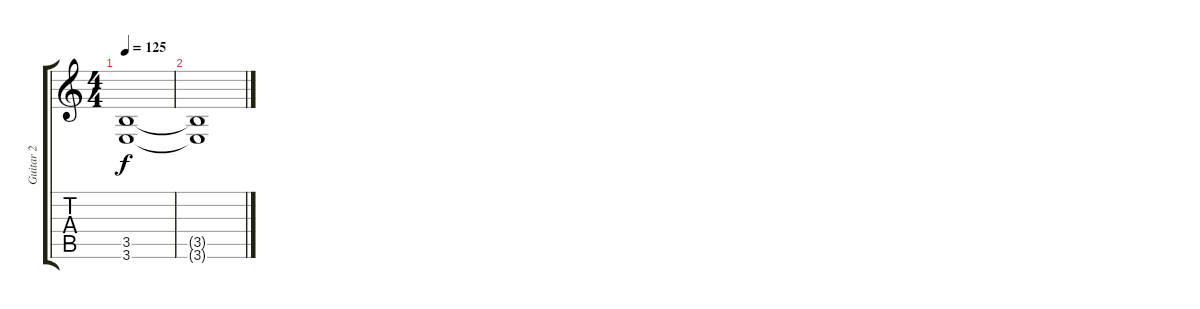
\track ("Guitar 2" "Guitar 2") {instrument distortionguitar}
\staff {score tabs}
\tuning (Eb4 Bb3 Gb3 Db3 Ab2 Db2) {hide}
\ts (4 4)
\tempo 125
\clef g2
\ks c
(3.5 3.6).1{dy f} |
(3.5{t} 3.6{t}).1
